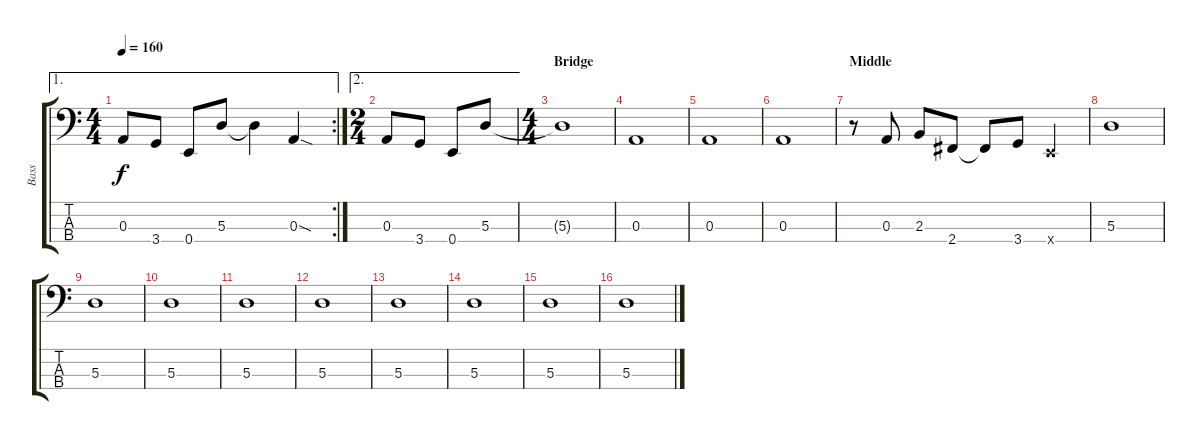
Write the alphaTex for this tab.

\track ("Bass" "Bass") {instrument electricbasspick}
\staff {score tabs}
\tuning (G2 D2 A1 E1) {hide}
\ae 1
\rc 2
\ts (4 4)
\tempo 160
\clef f4
\ks c
0.3.8{dy f} 3.4.8 0.4.8 5.3.8 5.3{t}.4 0.3{sod}.4 |
\ae 2
\ts (2 4)
0.3.8 3.4.8 0.4.8 5.3.8 |
\ts (4 4)
\section ("" "Bridge")
5.3{t}.1 |
0.3.1 |
0.3.1 |
0.3.1 |
\section ("" "Middle")
r.8 0.3.8 2.3.8 2.4.8 2.4{t}.8 3.4.8 0.4{x}.4 |
5.3.1 |
5.3.1 |
5.3.1 |
5.3.1 |
5.3.1 |
5.3.1 |
5.3.1 |
5.3.1 |
5.3.1
